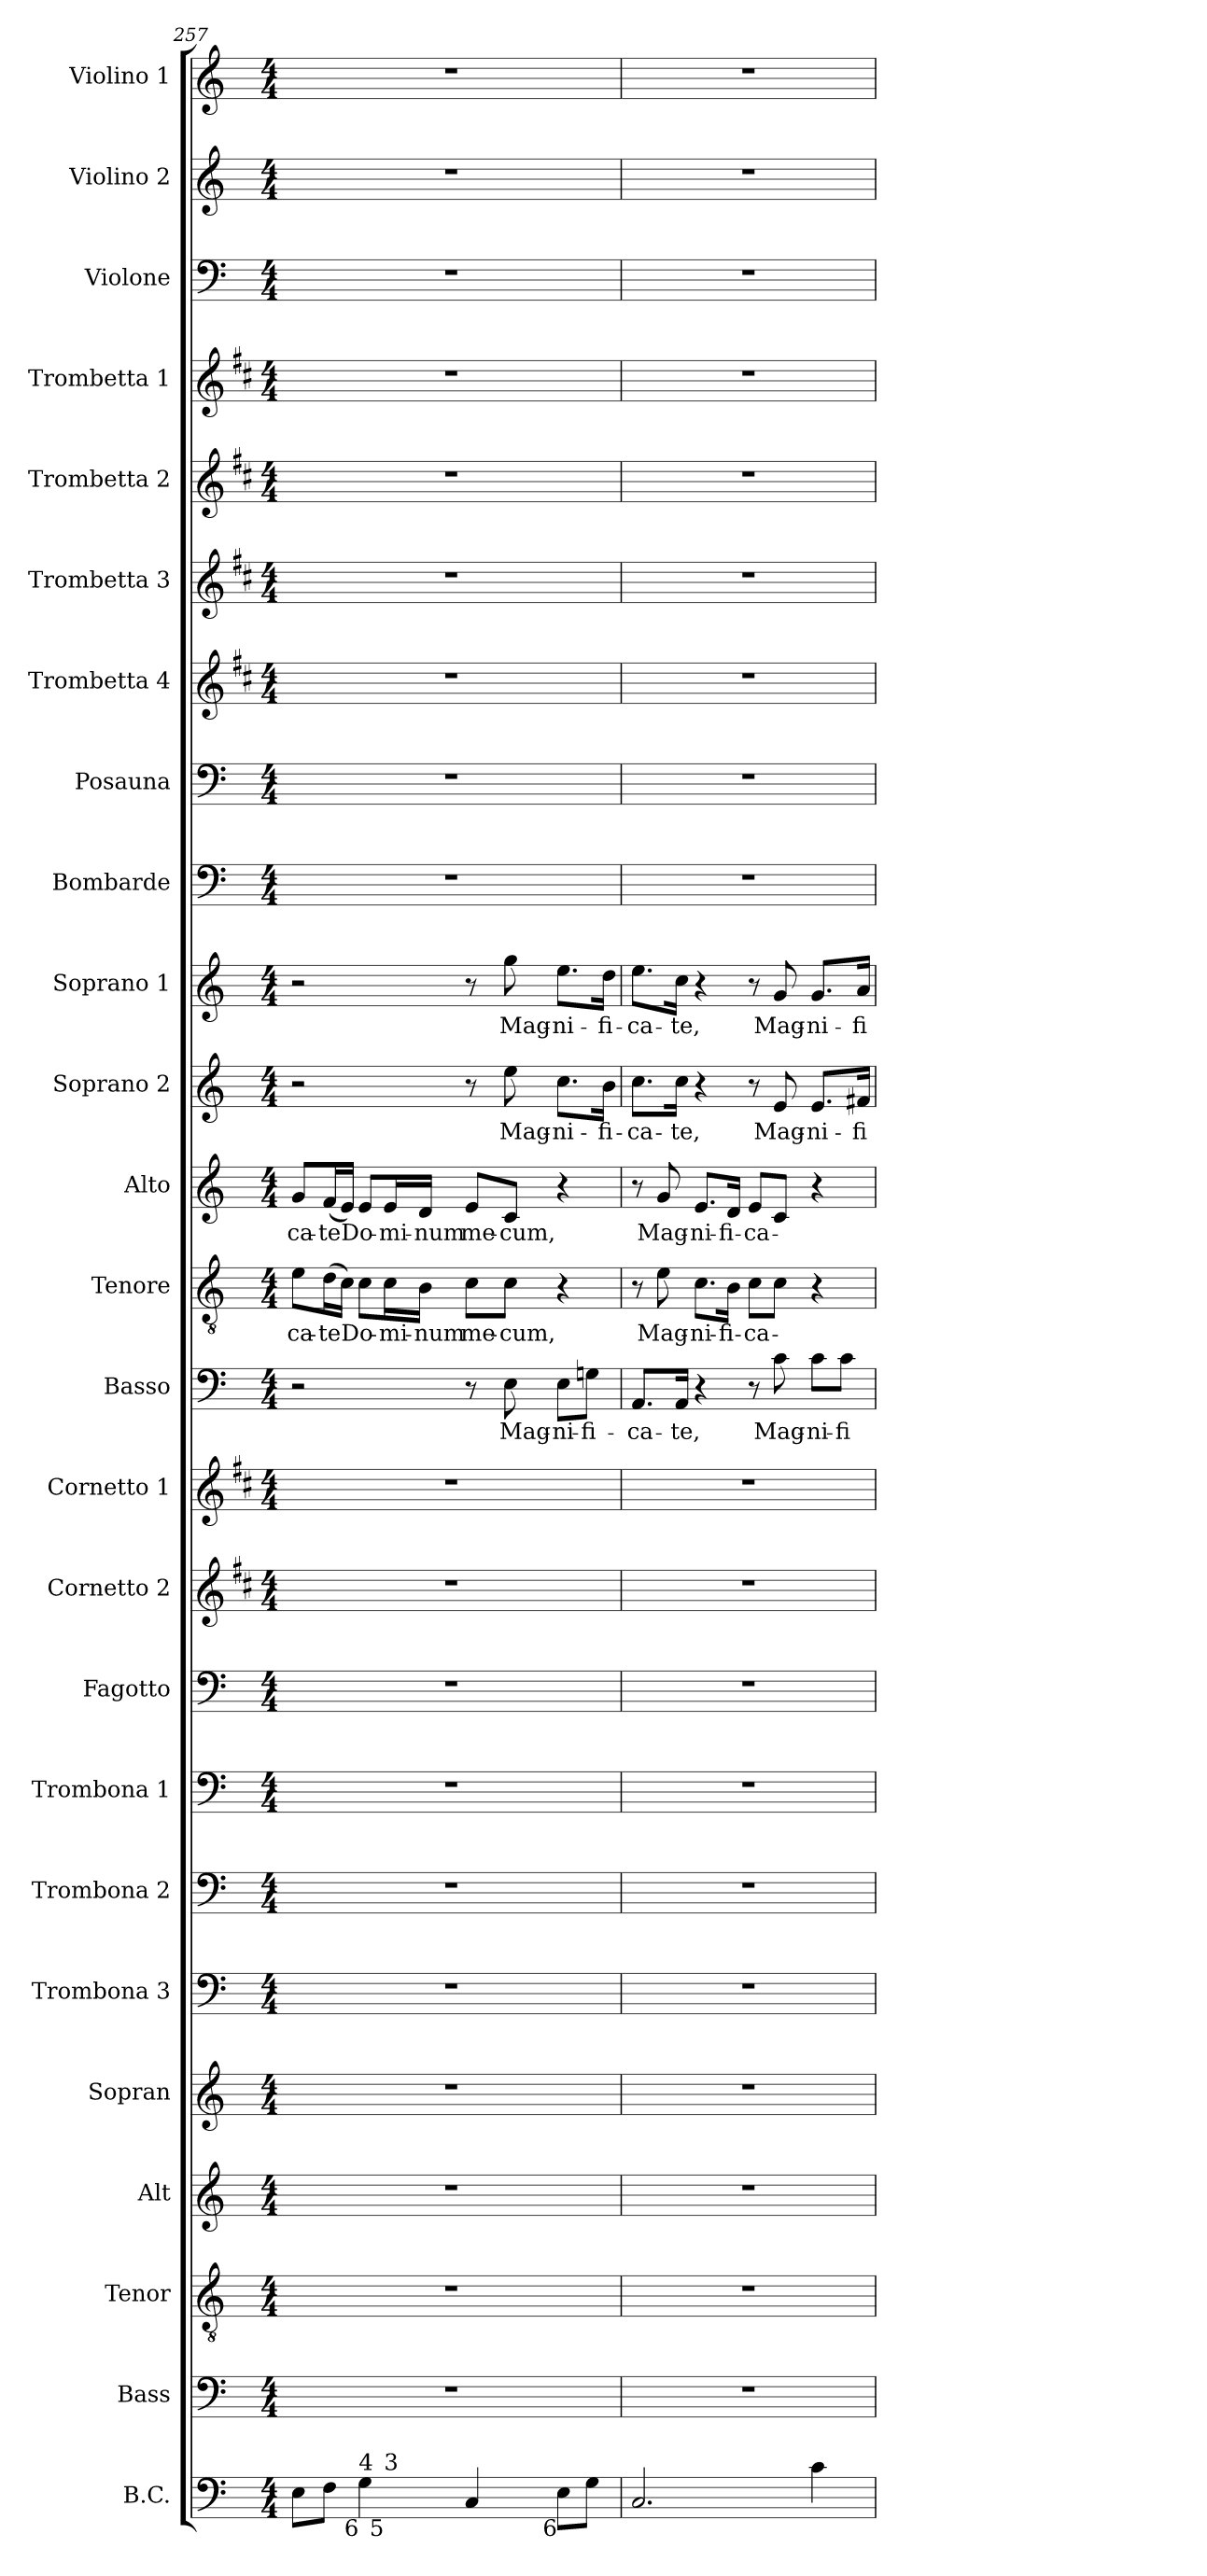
**kern	**kern	**kern	**kern	**kern	**kern	**kern	**kern	**kern	**kern	**kern	**kern	**text	**kern	**text	**kern	**text	**kern	**text	**kern	**text	**kern	**kern	**kern	**kern	**kern	**kern	**kern	**kern	**kern
*part25	*part24	*part23	*part22	*part21	*part20	*part19	*part18	*part17	*part16	*part15	*part14	*part14	*part13	*part13	*part12	*part12	*part11	*part11	*part10	*part10	*part9	*part8	*part7	*part6	*part5	*part4	*part3	*part2	*part1
*staff25	*staff24	*staff23	*staff22	*staff21	*staff20	*staff19	*staff18	*staff17	*staff16	*staff15	*staff14	*staff14	*staff13	*staff13	*staff12	*staff12	*staff11	*staff11	*staff10	*staff10	*staff9	*staff8	*staff7	*staff6	*staff5	*staff4	*staff3	*staff2	*staff1
*I"B.C.	*I"Bass	*I"Tenor	*I"Alt	*I"Sopran	*I"Trombona 3	*I"Trombona 2	*I"Trombona 1	*I"Fagotto	*I"Cornetto 2	*I"Cornetto 1	*I"Basso	*	*I"Tenore	*	*I"Alto	*	*I"Soprano 2	*	*I"Soprano 1	*	*I"Bombarde	*I"Posauna	*I"Trombetta 4	*I"Trombetta 3	*I"Trombetta 2	*I"Trombetta 1	*I"Violone	*I"Violino 2	*I"Violino 1
*I'B.C.	*I'B.	*I'T.	*I'A.	*I'S.	*I'Tbn. 2	*I'Tbn. 2	*I'Tbn. 1	*I'Fag.	*I'Cor. 2	*I'Cor. 1	*I'B.	*	*I'T.	*	*I'A.	*	*I'S.	*	*I'S.	*	*	*	*	*	*	*	*	*I'Vl. 2	*I'Vl. 1
*clefF4	*clefF4	*clefGv2	*clefG2	*clefG2	*clefF4	*clefF4	*clefF4	*clefF4	*clefG2	*clefG2	*clefF4	*	*clefGv2	*	*clefG2	*	*clefG2	*	*clefG2	*	*clefF4	*clefF4	*clefG2	*clefG2	*clefG2	*clefG2	*clefF4	*clefG2	*clefG2
*	*	*ITrd7c12	*	*	*	*	*	*	*ITrd1c2	*ITrd1c2	*	*	*ITrd7c12	*	*	*	*	*	*	*	*	*	*ITrd1c2	*ITrd1c2	*ITrd1c2	*ITrd1c2	*	*	*
*k[]	*k[]	*k[]	*k[]	*k[]	*k[]	*k[]	*k[]	*k[]	*k[]	*k[]	*k[]	*	*k[]	*	*k[]	*	*k[]	*	*k[]	*	*k[]	*k[]	*k[]	*k[]	*k[]	*k[]	*k[]	*k[]	*k[]
*C:	*C:	*C:	*C:	*C:	*C:	*C:	*C:	*C:	*C:	*C:	*C:	*	*C:	*	*C:	*	*C:	*	*C:	*	*C:	*C:	*C:	*C:	*C:	*C:	*C:	*C:	*C:
*M4/4	*M4/4	*M4/4	*M4/4	*M4/4	*M4/4	*M4/4	*M4/4	*M4/4	*M4/4	*M4/4	*M4/4	*	*M4/4	*	*M4/4	*	*M4/4	*	*M4/4	*	*M4/4	*M4/4	*M4/4	*M4/4	*M4/4	*M4/4	*M4/4	*M4/4	*M4/4
=257	=257	=257	=257	=257	=257	=257	=257	=257	=257	=257	=257	=257	=257	=257	=257	=257	=257	=257	=257	=257	=257	=257	=257	=257	=257	=257	=257	=257	=257
!	!	!	!	!	!	!	!	!	!	!	!	!	!	!LO:LY:b:color=#000000	!	!	!	!	!	!	!	!	!	!	!	!	!	!	!
!LO:TX:b:rj:t=6	!	!	!	!	!	!	!	!	!	!	!	!	!	!	!	!	!	!	!	!	!	!	!	!	!	!	!	!	!
!	!	!	!	!	!	!	!	!	!	!	!	!	!	!	!	!LO:LY:b:color=#000000	!	!	!	!	!	!	!	!	!	!	!	!	!
*^	*	*	*	*	*	*	*	*	*	*	*	*	*	*	*	*	*	*	*	*	*	*	*	*	*	*	*	*	*
8Ei\L	4.ryy	1r	1r	1r	1r	1r	1r	1r	1r	1r	1r	2r	.	8Ei\L	-ca-	8gi/L	-ca-	2r	.	2r	.	1r	1r	1r	1r	1r	1r	1r	1r	1r
!	!	!	!	!	!	!	!	!	!	!	!	!	!	!	!LO:LY:b:color=#000000	!	!	!	!	!	!	!	!	!	!	!	!	!	!	!
!	!	!	!	!	!	!	!	!	!	!	!	!	!	!	!	!	!LO:LY:b:color=#000000	!	!	!	!	!	!	!	!	!	!	!	!	!
8Fi\J	.	.	.	.	.	.	.	.	.	.	.	.	.	(16Di\L	-te	(16fi/L	-te	.	.	.	.	.	.	.	.	.	.	.	.	.
.	.	.	.	.	.	.	.	.	.	.	.	.	.	16Ci\JJ)	.	16ei/JJ)	.	.	.	.	.	.	.	.	.	.	.	.	.	.
!	!	!	!	!	!	!	!	!	!	!	!	!	!	!	!LO:LY:b:color=#000000	!	!	!	!	!	!	!	!	!	!	!	!	!	!	!
!LO:TX:b:rj:t=6	!	!	!	!	!	!	!	!	!	!	!	!	!	!	!	!	!	!	!	!	!	!	!	!	!	!	!	!	!	!
!LO:TX:t=4	!	!	!	!	!	!	!	!	!	!	!	!	!	!	!	!	!	!	!	!	!	!	!	!	!	!	!	!	!	!
!	!	!	!	!	!	!	!	!	!	!	!	!	!	!	!	!	!LO:LY:b:color=#000000	!	!	!	!	!	!	!	!	!	!	!	!	!
4Gi\	.	.	.	.	.	.	.	.	.	.	.	.	.	8Ci\L	Do-	8ei/L	Do-	.	.	.	.	.	.	.	.	.	.	.	.	.
!	!	!	!	!	!	!	!	!	!	!	!	!	!	!	!LO:LY:b:color=#000000	!	!	!	!	!	!	!	!	!	!	!	!	!	!	!
!	!LO:TX:b:rj:t=5	!	!	!	!	!	!	!	!	!	!	!	!	!	!	!	!	!	!	!	!	!	!	!	!	!	!	!	!	!
!	!LO:TX:t=3	!	!	!	!	!	!	!	!	!	!	!	!	!	!	!	!	!	!	!	!	!	!	!	!	!	!	!	!	!
!	!	!	!	!	!	!	!	!	!	!	!	!	!	!	!	!	!LO:LY:b:color=#000000	!	!	!	!	!	!	!	!	!	!	!	!	!
.	2ryy	.	.	.	.	.	.	.	.	.	.	.	.	16Ci\L	-mi-	16ei/L	-mi-	.	.	.	.	.	.	.	.	.	.	.	.	.
!	!	!	!	!	!	!	!	!	!	!	!	!	!	!	!LO:LY:b:color=#000000	!	!	!	!	!	!	!	!	!	!	!	!	!	!	!
!	!	!	!	!	!	!	!	!	!	!	!	!	!	!	!	!	!LO:LY:b:color=#000000	!	!	!	!	!	!	!	!	!	!	!	!	!
.	.	.	.	.	.	.	.	.	.	.	.	.	.	16BBi\JJ	-num	16di/JJ	-num	.	.	.	.	.	.	.	.	.	.	.	.	.
!	!	!	!	!	!	!	!	!	!	!	!	!	!	!	!LO:LY:b:color=#000000	!	!	!	!	!	!	!	!	!	!	!	!	!	!	!
!	!	!	!	!	!	!	!	!	!	!	!	!	!	!	!	!	!LO:LY:b:color=#000000	!	!	!	!	!	!	!	!	!	!	!	!	!
4Ci/	.	.	.	.	.	.	.	.	.	.	.	8r	.	8Ci\L	me-	8ei/L	me-	8r	.	8r	.	.	.	.	.	.	.	.	.	.
!	!	!	!	!	!	!	!	!	!	!	!	!	!LO:LY:b:color=#000000	!	!	!	!	!	!	!	!	!	!	!	!	!	!	!	!	!
!	!	!	!	!	!	!	!	!	!	!	!	!	!	!	!LO:LY:b:color=#000000	!	!	!	!	!	!	!	!	!	!	!	!	!	!	!
!	!	!	!	!	!	!	!	!	!	!	!	!	!	!	!	!	!LO:LY:b:color=#000000	!	!	!	!	!	!	!	!	!	!	!	!	!
!	!	!	!	!	!	!	!	!	!	!	!	!	!	!	!	!	!	!	!LO:LY:b:color=#000000	!	!	!	!	!	!	!	!	!	!	!
!	!	!	!	!	!	!	!	!	!	!	!	!	!	!	!	!	!	!	!	!	!LO:LY:b:color=#000000	!	!	!	!	!	!	!	!	!
.	.	.	.	.	.	.	.	.	.	.	.	8Ei\	Mag-	8Ci\J	-cum,	8ci/J	-cum,	8eei\	Mag-	8ggi\	Mag-	.	.	.	.	.	.	.	.	.
!	!	!	!	!	!	!	!	!	!	!	!	!	!LO:LY:b:color=#000000	!	!	!	!	!	!	!	!	!	!	!	!	!	!	!	!	!
!	!	!	!	!	!	!	!	!	!	!	!	!	!	!	!	!	!	!	!LO:LY:b:color=#000000	!	!	!	!	!	!	!	!	!	!	!
!LO:TX:b:rj:t=6	!	!	!	!	!	!	!	!	!	!	!	!	!	!	!	!	!	!	!	!	!	!	!	!	!	!	!	!	!	!
!	!	!	!	!	!	!	!	!	!	!	!	!	!	!	!	!	!	!	!	!	!LO:LY:b:color=#000000	!	!	!	!	!	!	!	!	!
8Ei\L	.	.	.	.	.	.	.	.	.	.	.	8Ei\L	-ni-	4r	.	4r	.	8.cci\L	-ni-	8.eei\L	-ni-	.	.	.	.	.	.	.	.	.
!	!	!	!	!	!	!	!	!	!	!	!	!	!LO:LY:b:color=#000000	!	!	!	!	!	!	!	!	!	!	!	!	!	!	!	!	!
8Gi\J	8ryy	.	.	.	.	.	.	.	.	.	.	8Gni\J	-fi-	.	.	.	.	.	.	.	.	.	.	.	.	.	.	.	.	.
!	!	!	!	!	!	!	!	!	!	!	!	!	!	!	!	!	!	!	!LO:LY:b:color=#000000	!	!	!	!	!	!	!	!	!	!	!
!	!	!	!	!	!	!	!	!	!	!	!	!	!	!	!	!	!	!	!	!	!LO:LY:b:color=#000000	!	!	!	!	!	!	!	!	!
.	.	.	.	.	.	.	.	.	.	.	.	.	.	.	.	.	.	16bi\Jk	-fi-	16ddi\Jk	-fi-	.	.	.	.	.	.	.	.	.
*v	*v	*	*	*	*	*	*	*	*	*	*	*	*	*	*	*	*	*	*	*	*	*	*	*	*	*	*	*	*	*
=258	=258	=258	=258	=258	=258	=258	=258	=258	=258	=258	=258	=258	=258	=258	=258	=258	=258	=258	=258	=258	=258	=258	=258	=258	=258	=258	=258	=258	=258
*^	*	*	*	*	*	*	*	*	*	*	*	*	*	*	*	*	*	*	*	*	*	*	*	*	*	*	*	*	*
!	!	!	!	!	!	!	!	!	!	!	!	!	!LO:LY:b:color=#000000	!	!	!	!	!	!	!	!	!	!	!	!	!	!	!	!	!
*v	*v	*	*	*	*	*	*	*	*	*	*	*	*	*	*	*	*	*	*	*	*	*	*	*	*	*	*	*	*	*
*^	*	*	*	*	*	*	*	*	*	*	*	*	*	*	*	*	*	*	*	*	*	*	*	*	*	*	*	*	*
!	!	!	!	!	!	!	!	!	!	!	!	!	!	!	!	!	!	!	!LO:LY:b:color=#000000	!	!	!	!	!	!	!	!	!	!	!
*v	*v	*	*	*	*	*	*	*	*	*	*	*	*	*	*	*	*	*	*	*	*	*	*	*	*	*	*	*	*	*
*^	*	*	*	*	*	*	*	*	*	*	*	*	*	*	*	*	*	*	*	*	*	*	*	*	*	*	*	*	*
!	!	!	!	!	!	!	!	!	!	!	!	!	!	!	!	!	!	!	!	!	!LO:LY:b:color=#000000	!	!	!	!	!	!	!	!	!
*v	*v	*	*	*	*	*	*	*	*	*	*	*	*	*	*	*	*	*	*	*	*	*	*	*	*	*	*	*	*	*
2.Ci/	1r	1r	1r	1r	1r	1r	1r	1r	1r	1r	8.AAi/L	-ca-	8r	.	8r	.	8.cci\L	-ca-	8.eei\L	-ca-	1r	1r	1r	1r	1r	1r	1r	1r	1r
!	!	!	!	!	!	!	!	!	!	!	!	!	!	!LO:LY:b:color=#000000	!	!	!	!	!	!	!	!	!	!	!	!	!	!	!
!	!	!	!	!	!	!	!	!	!	!	!	!	!	!	!	!LO:LY:b:color=#000000	!	!	!	!	!	!	!	!	!	!	!	!	!
.	.	.	.	.	.	.	.	.	.	.	.	.	8Ei\	Mag-	8gi/	Mag-	.	.	.	.	.	.	.	.	.	.	.	.	.
!	!	!	!	!	!	!	!	!	!	!	!	!LO:LY:b:color=#000000	!	!	!	!	!	!	!	!	!	!	!	!	!	!	!	!	!
!	!	!	!	!	!	!	!	!	!	!	!	!	!	!	!	!	!	!LO:LY:b:color=#000000	!	!	!	!	!	!	!	!	!	!	!
!	!	!	!	!	!	!	!	!	!	!	!	!	!	!	!	!	!	!	!	!LO:LY:b:color=#000000	!	!	!	!	!	!	!	!	!
.	.	.	.	.	.	.	.	.	.	.	16AAi/Jk	-te,	.	.	.	.	16cci\Jk	-te,	16cci\Jk	-te,	.	.	.	.	.	.	.	.	.
!	!	!	!	!	!	!	!	!	!	!	!	!	!	!LO:LY:b:color=#000000	!	!	!	!	!	!	!	!	!	!	!	!	!	!	!
!	!	!	!	!	!	!	!	!	!	!	!	!	!	!	!	!LO:LY:b:color=#000000	!	!	!	!	!	!	!	!	!	!	!	!	!
.	.	.	.	.	.	.	.	.	.	.	4r	.	8.Ci\L	-ni-	8.ei/L	-ni-	4r	.	4r	.	.	.	.	.	.	.	.	.	.
!	!	!	!	!	!	!	!	!	!	!	!	!	!	!LO:LY:b:color=#000000	!	!	!	!	!	!	!	!	!	!	!	!	!	!	!
!	!	!	!	!	!	!	!	!	!	!	!	!	!	!	!	!LO:LY:b:color=#000000	!	!	!	!	!	!	!	!	!	!	!	!	!
.	.	.	.	.	.	.	.	.	.	.	.	.	16BBi\Jk	-fi-	16di/Jk	-fi-	.	.	.	.	.	.	.	.	.	.	.	.	.
!	!	!	!	!	!	!	!	!	!	!	!	!	!	!LO:LY:b:color=#000000	!	!	!	!	!	!	!	!	!	!	!	!	!	!	!
!	!	!	!	!	!	!	!	!	!	!	!	!	!	!	!	!LO:LY:b:color=#000000	!	!	!	!	!	!	!	!	!	!	!	!	!
.	.	.	.	.	.	.	.	.	.	.	8r	.	8Ci\L	-ca-	8ei/L	-ca-	8r	.	8r	.	.	.	.	.	.	.	.	.	.
!	!	!	!	!	!	!	!	!	!	!	!	!LO:LY:b:color=#000000	!	!	!	!	!	!	!	!	!	!	!	!	!	!	!	!	!
!	!	!	!	!	!	!	!	!	!	!	!	!	!	!	!	!	!	!LO:LY:b:color=#000000	!	!	!	!	!	!	!	!	!	!	!
!	!	!	!	!	!	!	!	!	!	!	!	!	!	!	!	!	!	!	!	!LO:LY:b:color=#000000	!	!	!	!	!	!	!	!	!
.	.	.	.	.	.	.	.	.	.	.	8ci\	Mag-	8Ci\J	.	8ci/J	.	8ei/	Mag-	8gi/	Mag-	.	.	.	.	.	.	.	.	.
!	!	!	!	!	!	!	!	!	!	!	!	!LO:LY:b:color=#000000	!	!	!	!	!	!	!	!	!	!	!	!	!	!	!	!	!
!	!	!	!	!	!	!	!	!	!	!	!	!	!	!LO:LY:b:color=#000000	!	!	!	!	!	!	!	!	!	!	!	!	!	!	!
!	!	!	!	!	!	!	!	!	!	!	!	!	!	!	!	!LO:LY:b:color=#000000	!	!	!	!	!	!	!	!	!	!	!	!	!
!	!	!	!	!	!	!	!	!	!	!	!	!	!	!	!	!	!	!LO:LY:b:color=#000000	!	!	!	!	!	!	!	!	!	!	!
!	!	!	!	!	!	!	!	!	!	!	!	!	!	!	!	!	!	!	!	!LO:LY:b:color=#000000	!	!	!	!	!	!	!	!	!
4ci\	.	.	.	.	.	.	.	.	.	.	8ci\L	-ni-	4r	-te,	4r	-te,	8.ei/L	-ni-	8.gi/L	-ni-	.	.	.	.	.	.	.	.	.
!	!	!	!	!	!	!	!	!	!	!	!	!LO:LY:b:color=#000000	!	!	!	!	!	!	!	!	!	!	!	!	!	!	!	!	!
.	.	.	.	.	.	.	.	.	.	.	8ci\J	-fi-	.	.	.	.	.	.	.	.	.	.	.	.	.	.	.	.	.
!	!	!	!	!	!	!	!	!	!	!	!	!	!	!	!	!	!	!LO:LY:b:color=#000000	!	!	!	!	!	!	!	!	!	!	!
!	!	!	!	!	!	!	!	!	!	!	!	!	!	!	!	!	!	!	!	!LO:LY:b:color=#000000	!	!	!	!	!	!	!	!	!
.	.	.	.	.	.	.	.	.	.	.	.	.	.	.	.	.	16f#Xi/Jk	-fi-	16ai/Jk	-fi-	.	.	.	.	.	.	.	.	.
=	=	=	=	=	=	=	=	=	=	=	=	=	=	=	=	=	=	=	=	=	=	=	=	=	=	=	=	=	=
*-	*-	*-	*-	*-	*-	*-	*-	*-	*-	*-	*-	*-	*-	*-	*-	*-	*-	*-	*-	*-	*-	*-	*-	*-	*-	*-	*-	*-	*-
